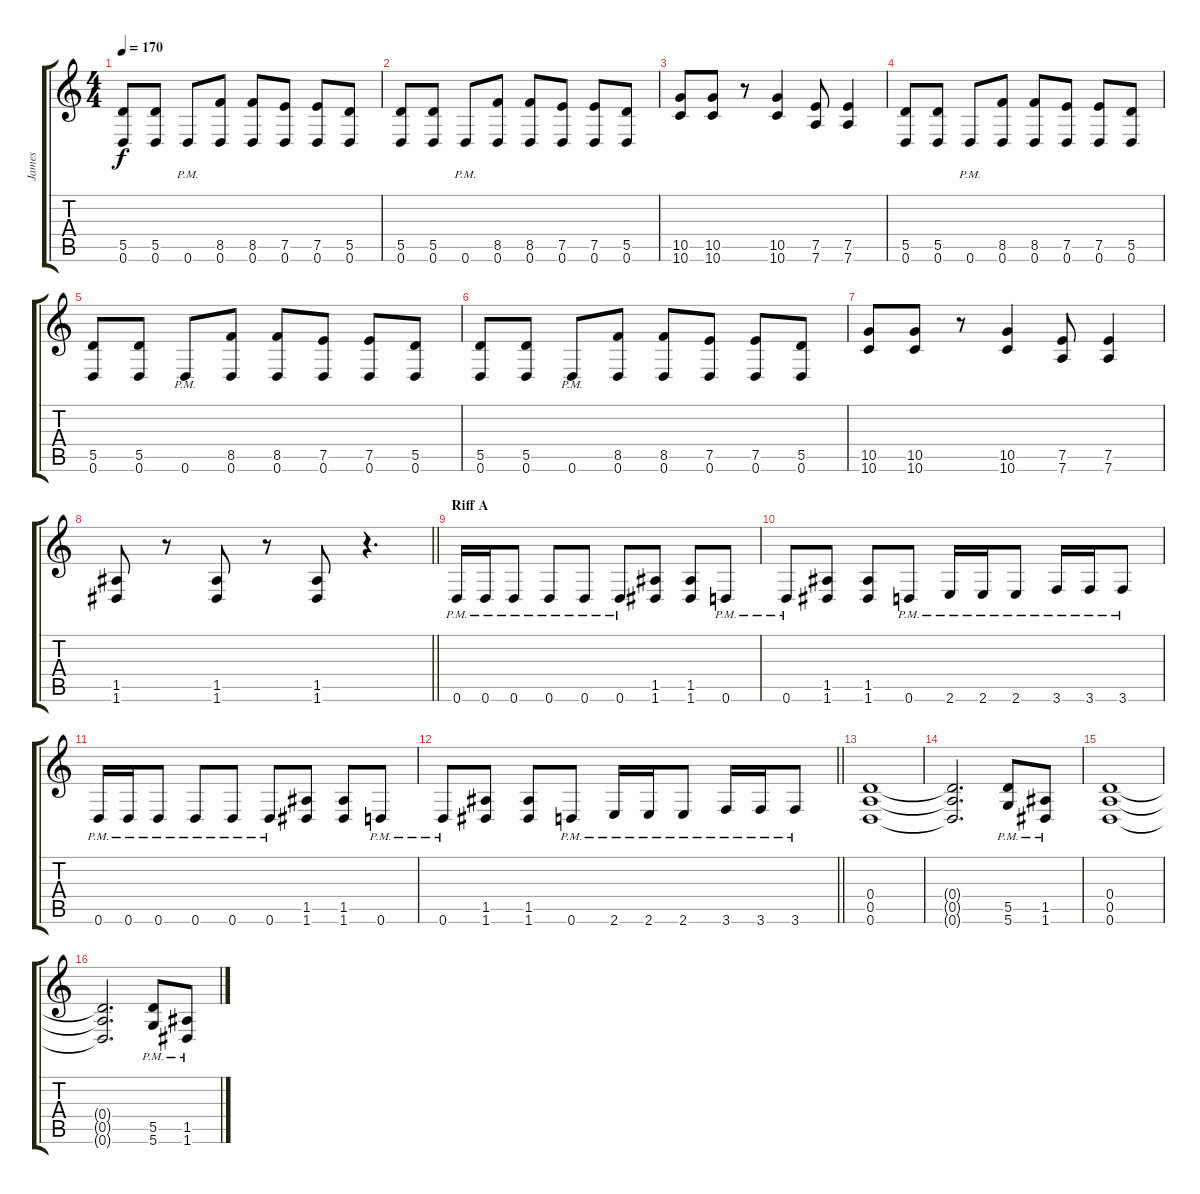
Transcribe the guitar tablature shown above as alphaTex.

\track ("James" "James") {instrument distortionguitar}
\staff {score tabs}
\tuning (E4 B3 G3 D3 A2 D2) {hide}
\ts (4 4)
\tempo 170
\clef g2
\ks c
(5.5 0.6).8{dy f} (5.5 0.6).8 0.6{pm}.8 (8.5 0.6).8 (8.5 0.6).8 (7.5 0.6).8 (7.5 0.6).8 (5.5 0.6).8 |
(5.5 0.6).8 (5.5 0.6).8 0.6{pm}.8 (8.5 0.6).8 (8.5 0.6).8 (7.5 0.6).8 (7.5 0.6).8 (5.5 0.6).8 |
(10.5 10.6).8 (10.5 10.6).8 r.8 (10.5 10.6).4 (7.5 7.6).8 (7.5 7.6).4 |
(5.5 0.6).8 (5.5 0.6).8 0.6{pm}.8 (8.5 0.6).8 (8.5 0.6).8 (7.5 0.6).8 (7.5 0.6).8 (5.5 0.6).8 |
(5.5 0.6).8 (5.5 0.6).8 0.6{pm}.8 (8.5 0.6).8 (8.5 0.6).8 (7.5 0.6).8 (7.5 0.6).8 (5.5 0.6).8 |
(5.5 0.6).8 (5.5 0.6).8 0.6{pm}.8 (8.5 0.6).8 (8.5 0.6).8 (7.5 0.6).8 (7.5 0.6).8 (5.5 0.6).8 |
(10.5 10.6).8 (10.5 10.6).8 r.8 (10.5 10.6).4 (7.5 7.6).8 (7.5 7.6).4 |
\barLineRight lightlight
(1.5 1.6).8 r.8 (1.5 1.6).8 r.8 (1.5 1.6).8 r.4{d} |
\section ("" "Riff A")
0.6{pm}.16 0.6{pm}.16 0.6{pm}.8 0.6{pm}.8 0.6{pm}.8 0.6{pm}.8 (1.5 1.6).8 (1.5 1.6).8 0.6{pm}.8 |
0.6{pm}.8 (1.5 1.6).8 (1.5 1.6).8 0.6{pm}.8 2.6{pm}.16 2.6{pm}.16 2.6{pm}.8 3.6{pm}.16 3.6{pm}.16 3.6{pm}.8 |
0.6{pm}.16 0.6{pm}.16 0.6{pm}.8 0.6{pm}.8 0.6{pm}.8 0.6{pm}.8 (1.5 1.6).8 (1.5 1.6).8 0.6{pm}.8 |
\barLineRight lightlight
0.6{pm}.8 (1.5 1.6).8 (1.5 1.6).8 0.6{pm}.8 2.6{pm}.16 2.6{pm}.16 2.6{pm}.8 3.6{pm}.16 3.6{pm}.16 3.6{pm}.8 |
\section ("" "")
(0.4 0.5 0.6).1 |
(0.4{t} 0.5{t} 0.6{t}).2{d} (5.5{pm} 5.6{pm}).8 (1.5{pm} 1.6{pm}).8 |
(0.4 0.5 0.6).1 |
(0.4{t} 0.5{t} 0.6{t}).2{d} (5.5{pm} 5.6{pm}).8 (1.5{pm} 1.6{pm}).8
